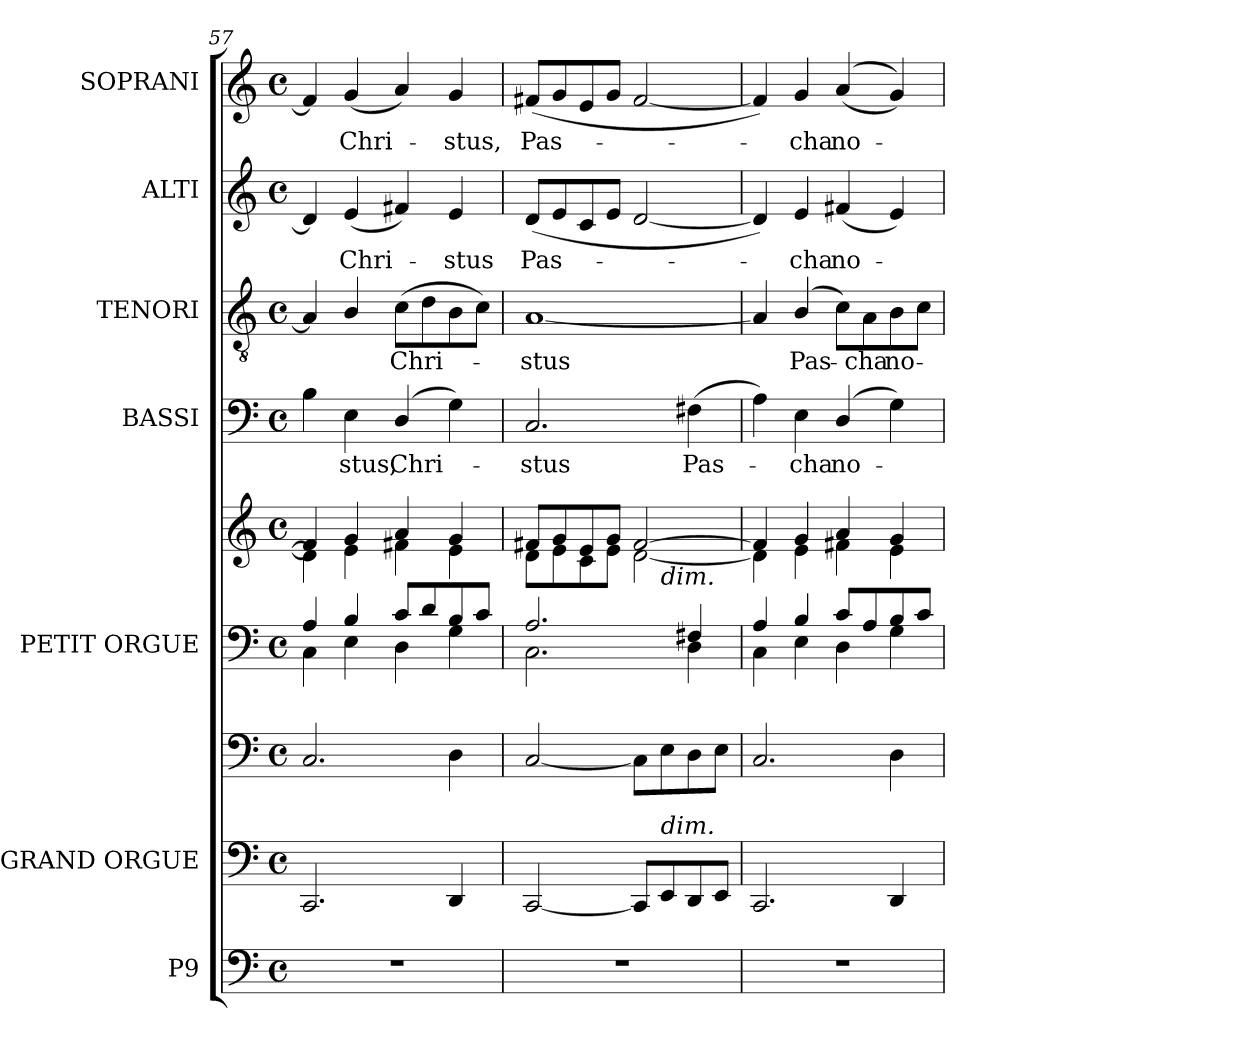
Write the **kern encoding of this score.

**kern	**kern	**kern	**kern	**kern	**kern	**text	**kern	**text	**kern	**text	**kern	**text
*part7	*part6	*part6	*part5	*part5	*part4	*part4	*part3	*part3	*part2	*part2	*part1	*part1
*staff9	*staff8	*staff7	*staff6	*staff5	*staff4	*staff4	*staff3	*staff3	*staff2	*staff2	*staff1	*staff1
*I"P9	*I"GRAND ORGUE	*	*I"PETIT ORGUE	*	*I"BASSI	*	*I"TENORI	*	*I"ALTI	*	*I"SOPRANI	*
*	*I'Org.	*	*I'Org.	*	*I'B.	*	*I'T.	*	*I'A.	*	*I'S.	*
*clefF4	*clefF4	*clefF4	*clefF4	*clefG2	*clefF4	*	*clefGv2	*	*clefG2	*	*clefG2	*
*	*	*	*	*	*	*	*ITrd7c12	*	*	*	*	*
*k[]	*k[]	*k[]	*k[]	*k[]	*k[]	*	*k[]	*	*k[]	*	*k[]	*
*C:	*C:	*C:	*C:	*C:	*C:	*	*C:	*	*C:	*	*C:	*
*M4/4	*M4/4	*M4/4	*M4/4	*M4/4	*M4/4	*	*M4/4	*	*M4/4	*	*M4/4	*
*met(c)	*met(c)	*met(c)	*met(c)	*met(c)	*met(c)	*	*met(c)	*	*met(c)	*	*met(c)	*
=57	=57	=57	=57	=57	=57	=57	=57	=57	=57	=57	=57	=57
*	*	*	*^	*^	*	*	*	*	*	*	*	*
1r	2.CCi/	2.Ci/	4Ai/	4Ci\	4f#i/]	4di\]	4Bi\	.	4AAi/]	.	4di/]	.	4f#i/]	.
!	!	!	!	!	!	!	!	!LO:LY:b:color=#000000	!	!	!	!	!	!
!	!	!	!	!	!	!	!	!	!	!	!	!LO:LY:b:color=#000000	!	!
!	!	!	!	!	!	!	!	!	!	!	!	!	!	!LO:LY:b:color=#000000
.	.	.	4Bi/	4Ei\	4gi/	4ei\	4Ei\	-stus,	4BBi/	.	(4ei/	Chri-	(4gi/	Chri-
!	!	!	!	!	!	!	!	!LO:LY:b:color=#000000	!	!	!	!	!	!
!	!	!	!	!	!	!	!	!	!	!LO:LY:b:color=#000000	!	!	!	!
.	.	.	8ci/L	4Di\	4ai/	4f#Xi\	(4Di/	Chri-	(8Ci\L	Chri-	4f#Xi/)	.	4ai/)	.
.	.	.	8di/	.	.	.	.	.	8Di\	.	.	.	.	.
!	!	!	!	!	!	!	!	!	!	!	!	!LO:LY:b:color=#000000	!	!
!	!	!	!	!	!	!	!	!	!	!	!	!	!	!LO:LY:b:color=#000000
.	4DDi/	4Di\	8Bi/	4Gi\	4gi/	4ei\	4Gi\)	.	8BBi\	.	4ei/	-stus	4gi/	-stus,
.	.	.	8ci/J	.	.	.	.	.	8Ci\J)	.	.	.	.	.
=58	=58	=58	=58	=58	=58	=58	=58	=58	=58	=58	=58	=58	=58	=58
!	!	!	!	!	!	!	!	!LO:LY:b:color=#000000	!	!	!	!	!	!
!	!	!	!	!	!	!	!	!	!	!LO:LY:b:color=#000000	!	!	!	!
!	!	!	!	!	!	!	!	!	!	!	!	!LO:LY:b:color=#000000	!	!
!	!	!	!	!	!	!	!	!	!	!	!	!	!	!LO:LY:b:color=#000000
*	*	*	*	*	*	*^	*	*	*	*	*	*	*	*
1r	[2CCi/	[2Ci/	2.Ai/	2.Ci\	8f#Xi/L	8di\L	2ryy	2.Ci/	-stus	[1AAi	-stus	(8di/L	Pas-	(8f#Xi/L	Pas-
.	.	.	.	.	8gi/	8ei\	.	.	.	.	.	8ei/	.	8gi/	.
.	.	.	.	.	8ei/	8ci\	.	.	.	.	.	8ci/	.	8ei/	.
.	.	.	.	.	8gi/J	8ei\J	.	.	.	.	.	8ei/J	.	8gi/J	.
.	8CCi/L]	8Ci\L]	.	.	[2f#i/	[2di\	8ryy	.	.	.	.	[2di/	.	[2f#i/	.
!	!	!	!	!	!	!	!LO:TX:b:i:t=dim.	!	!	!	!	!	!	!	!
!	!LO:TX:a:i:t=dim.	!	!	!	!	!	!	!	!	!	!	!	!	!	!
.	8EEi/	8Ei\	.	.	.	.	4.ryy	.	.	.	.	.	.	.	.
!	!	!	!	!	!	!	!	!	!LO:LY:b:color=#000000	!	!	!	!	!	!
.	8DDi/	8Di\	4F#Xi/	4Di\	.	.	.	(4F#Xi\	Pas-	.	.	.	.	.	.
.	8EEi/J	8Ei\J	.	.	.	.	.	.	.	.	.	.	.	.	.
*	*	*	*	*	*	*v	*v	*	*	*	*	*	*	*	*
=59	=59	=59	=59	=59	=59	=59	=59	=59	=59	=59	=59	=59	=59	=59
1r	2.CCi/	2.Ci/	4Ai/	4Ci\	4f#i/]	4di\]	4Ai\)	.	4AAi/]	.	4di/])	.	4f#i/])	.
!	!	!	!	!	!	!	!	!LO:LY:b:color=#000000	!	!	!	!	!	!
!	!	!	!	!	!	!	!	!	!	!LO:LY:b:color=#000000	!	!	!	!
!	!	!	!	!	!	!	!	!	!	!	!	!LO:LY:b:color=#000000	!	!
!	!	!	!	!	!	!	!	!	!	!	!	!	!	!LO:LY:b:color=#000000
.	.	.	4Bi/	4Ei\	4gi/	4ei\	4Ei\	-cha	(4BBi/	Pas-	4ei/	-cha	4gi/	-cha
!	!	!	!	!	!	!	!	!LO:LY:b:color=#000000	!	!	!	!	!	!
!	!	!	!	!	!	!	!	!	!	!	!	!LO:LY:b:color=#000000	!	!
!	!	!	!	!	!	!	!	!	!	!	!	!	!	!LO:LY:b:color=#000000
.	.	.	8ci/L	4Di\	4ai/	4f#Xi\	(4Di/	no-	8Ci\L)	.	(4f#Xi/	no-	((4ai/	no-
!	!	!	!	!	!	!	!	!	!	!LO:LY:b:color=#000000	!	!	!	!
.	.	.	8Ai/	.	.	.	.	.	8AAi\	-cha	.	.	.	.
!	!	!	!	!	!	!	!	!	!	!LO:LY:b:color=#000000	!	!	!	!
.	4DDi/	4Di\	8Bi/	4Gi\	4gi/	4ei\	4Gi\)	.	8BBi\	no-	4ei/)	.	4gi/))	.
.	.	.	8ci/J	.	.	.	.	.	8Ci\J	.	.	.	.	.
*	*	*	*v	*v	*	*	*	*	*	*	*	*	*	*
*	*	*	*	*v	*v	*	*	*	*	*	*	*	*
=	=	=	=	=	=	=	=	=	=	=	=	=
*-	*-	*-	*-	*-	*-	*-	*-	*-	*-	*-	*-	*-
